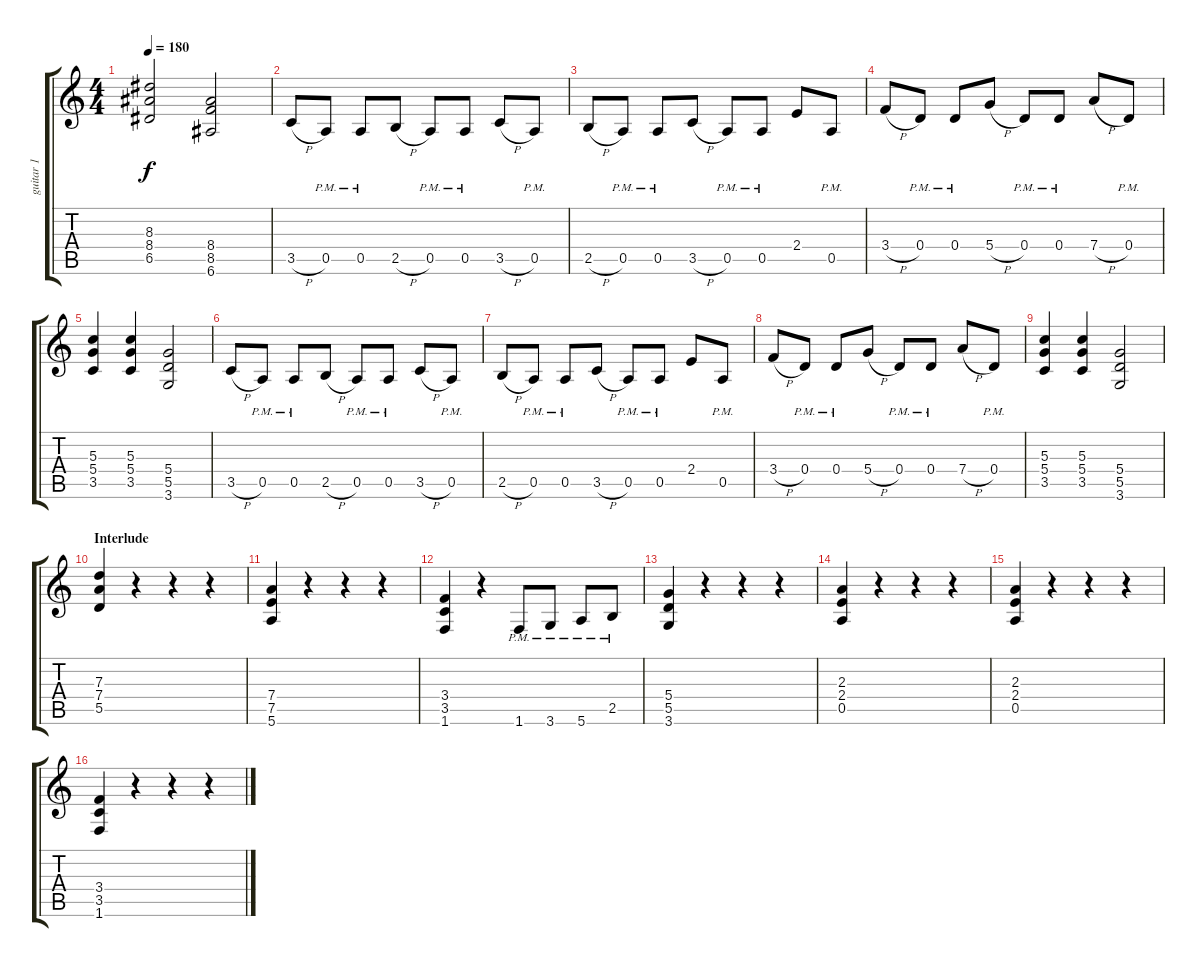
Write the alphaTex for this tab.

\track ("guitar 1" "guitar 1") {instrument distortionguitar}
\staff {score tabs}
\tuning (E4 B3 G3 D3 A2 E2) {hide}
\ts (4 4)
\tempo 180
\clef g2
\ks c
(8.3 8.4 6.5).2{dy f} (8.4 8.5 6.6).2 |
3.5{h}.8 0.5{pm}.8 0.5{pm}.8 2.5{h}.8 0.5{pm}.8 0.5{pm}.8 3.5{h}.8 0.5{pm}.8 |
2.5{h}.8 0.5{pm}.8 0.5{pm}.8 3.5{h}.8 0.5{pm}.8 0.5{pm}.8 2.4.8 0.5{pm}.8 |
3.4{h}.8 0.4{pm}.8 0.4{pm}.8 5.4{h}.8 0.4{pm}.8 0.4{pm}.8 7.4{h}.8 0.4{pm}.8 |
(5.3 5.4 3.5).4 (5.3 5.4 3.5).4 (5.4 5.5 3.6).2 |
3.5{h}.8 0.5{pm}.8 0.5{pm}.8 2.5{h}.8 0.5{pm}.8 0.5{pm}.8 3.5{h}.8 0.5{pm}.8 |
2.5{h}.8 0.5{pm}.8 0.5{pm}.8 3.5{h}.8 0.5{pm}.8 0.5{pm}.8 2.4.8 0.5{pm}.8 |
3.4{h}.8 0.4{pm}.8 0.4{pm}.8 5.4{h}.8 0.4{pm}.8 0.4{pm}.8 7.4{h}.8 0.4{pm}.8 |
(5.3 5.4 3.5).4 (5.3 5.4 3.5).4 (5.4 5.5 3.6).2 |
\section ("" "Interlude")
(7.3 7.4 5.5).4 r.4 r.4 r.4 |
(7.4 7.5 5.6).4 r.4 r.4 r.4 |
(3.4 3.5 1.6).4 r.4 1.6{pm}.8 3.6{pm}.8 5.6{pm}.8 2.5{pm}.8 |
(5.4 5.5 3.6).4 r.4 r.4 r.4 |
(2.3 2.4 0.5).4 r.4 r.4 r.4 |
(2.3 2.4 0.5).4 r.4 r.4 r.4 |
(3.4 3.5 1.6).4 r.4 r.4 r.4
